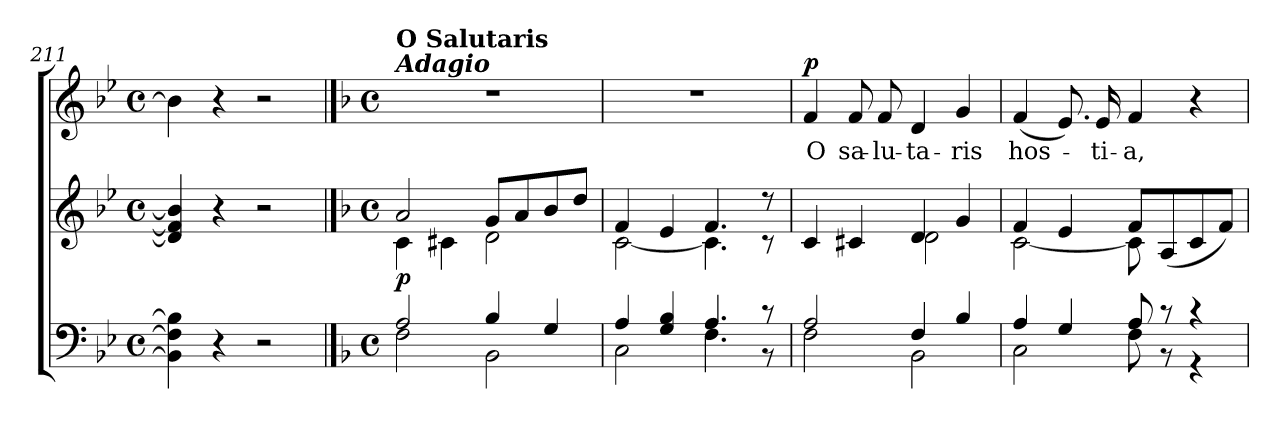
**kern	**kern	**dynam	**kern	**text	**dynam
*part2	*part2	*part2	*part1	*part1	*part1
*staff3	*staff2	*staff2/3	*staff1	*staff1	*staff1
*clefF4	*clefG2	*	*clefG2	*	*
*k[b-e-]	*k[b-e-]	*	*k[b-e-]	*	*
*B-:	*B-:	*	*B-:	*	*
*M4/4	*M4/4	*	*M4/4	*	*
*met(c)	*met(c)	*	*met(c)	*	*
=211	=211	=211	=211	=211	=211
4BB-\] 4F\] 4B-\]	4d/] 4f/] 4b-/]	.	4b-\]	.	.
4r	4r	.	4r	.	.
2r	2r	.	2r	.	.
!!LO:LB:g=z
==212	==212	==212	==212	==212	==212
*k[b-]	*k[b-]	*	*k[b-]	*	*
*F:	*F:	*	*F:	*	*
*M4/4	*M4/4	*	*M4/4	*	*
*met(c)	*met(c)	*	*met(c)	*	*
*^	*^	*	*	*	*
!	!	!	!	!	!LO:TX:a:Bi:t=Adagio	!	!
!	!	!	!	!	!LO:TX:a:B:t=O Salutaris	!	!
!	!	!	!	!LO:DY:b	!	!	!
2A/	2F\	2a/	4c\	p	1r	.	.
.	.	.	4c#X\	.	.	.	.
4B-/	2BB-\	8g/L	2d\	.	.	.	.
.	.	8a/	.	.	.	.	.
4G/	.	8b-/	.	.	.	.	.
.	.	8dd/J	.	.	.	.	.
=213	=213	=213	=213	=213	=213	=213	=213
4A/	2C\	4f/	[<2c\	.	1r	.	.
4G/ 4B-/	.	4e/	.	.	.	.	.
4.A/	4.F\	4.f/	4.c\]	.	.	.	.
8r	8r	8r	8r	.	.	.	.
=214	=214	=214	=214	=214	=214	=214	=214
!	!	!	!	!	!	!LO:LY:b	!LO:DY:a
2A/	2F\	4c/	2ryy	.	4f/	O	p
!	!	!	!	!	!	!LO:LY:b	!
.	.	4c#X/	.	.	8f/	sa-	.
!	!	!	!	!	!	!LO:LY:b	!
.	.	.	.	.	8f/	-lu-	.
!	!	!	!	!	!	!LO:LY:b	!
4F/	2BB-\	4d/	2d\	.	4d/	-ta-	.
!	!	!	!	!	!	!LO:LY:b	!
4B-/	.	4g/	.	.	4g/	-ris	.
=215	=215	=215	=215	=215	=215	=215	=215
!	!	!	!	!	!	!LO:LY:b	!
4A/	2C\	4f/	[<2c\	.	(<4f/	hos-	.
4G/	.	4e/	.	.	8.e/)	.	.
!	!	!	!	!	!	!LO:LY:b	!
.	.	.	.	.	16e/	-ti-	.
!	!	!	!	!	!	!LO:LY:b	!
8A/	8F\	8f/L	8c\]	.	4f/	-a,	.
8r	8r	(<8A/	4.ryy	.	.	.	.
4r	4r	8c/	.	.	4r	.	.
.	.	8f/J)	.	.	.	.	.
*v	*v	*	*	*	*	*	*
*	*v	*v	*	*	*	*
=	=	=	=	=	=
*-	*-	*-	*-	*-	*-
